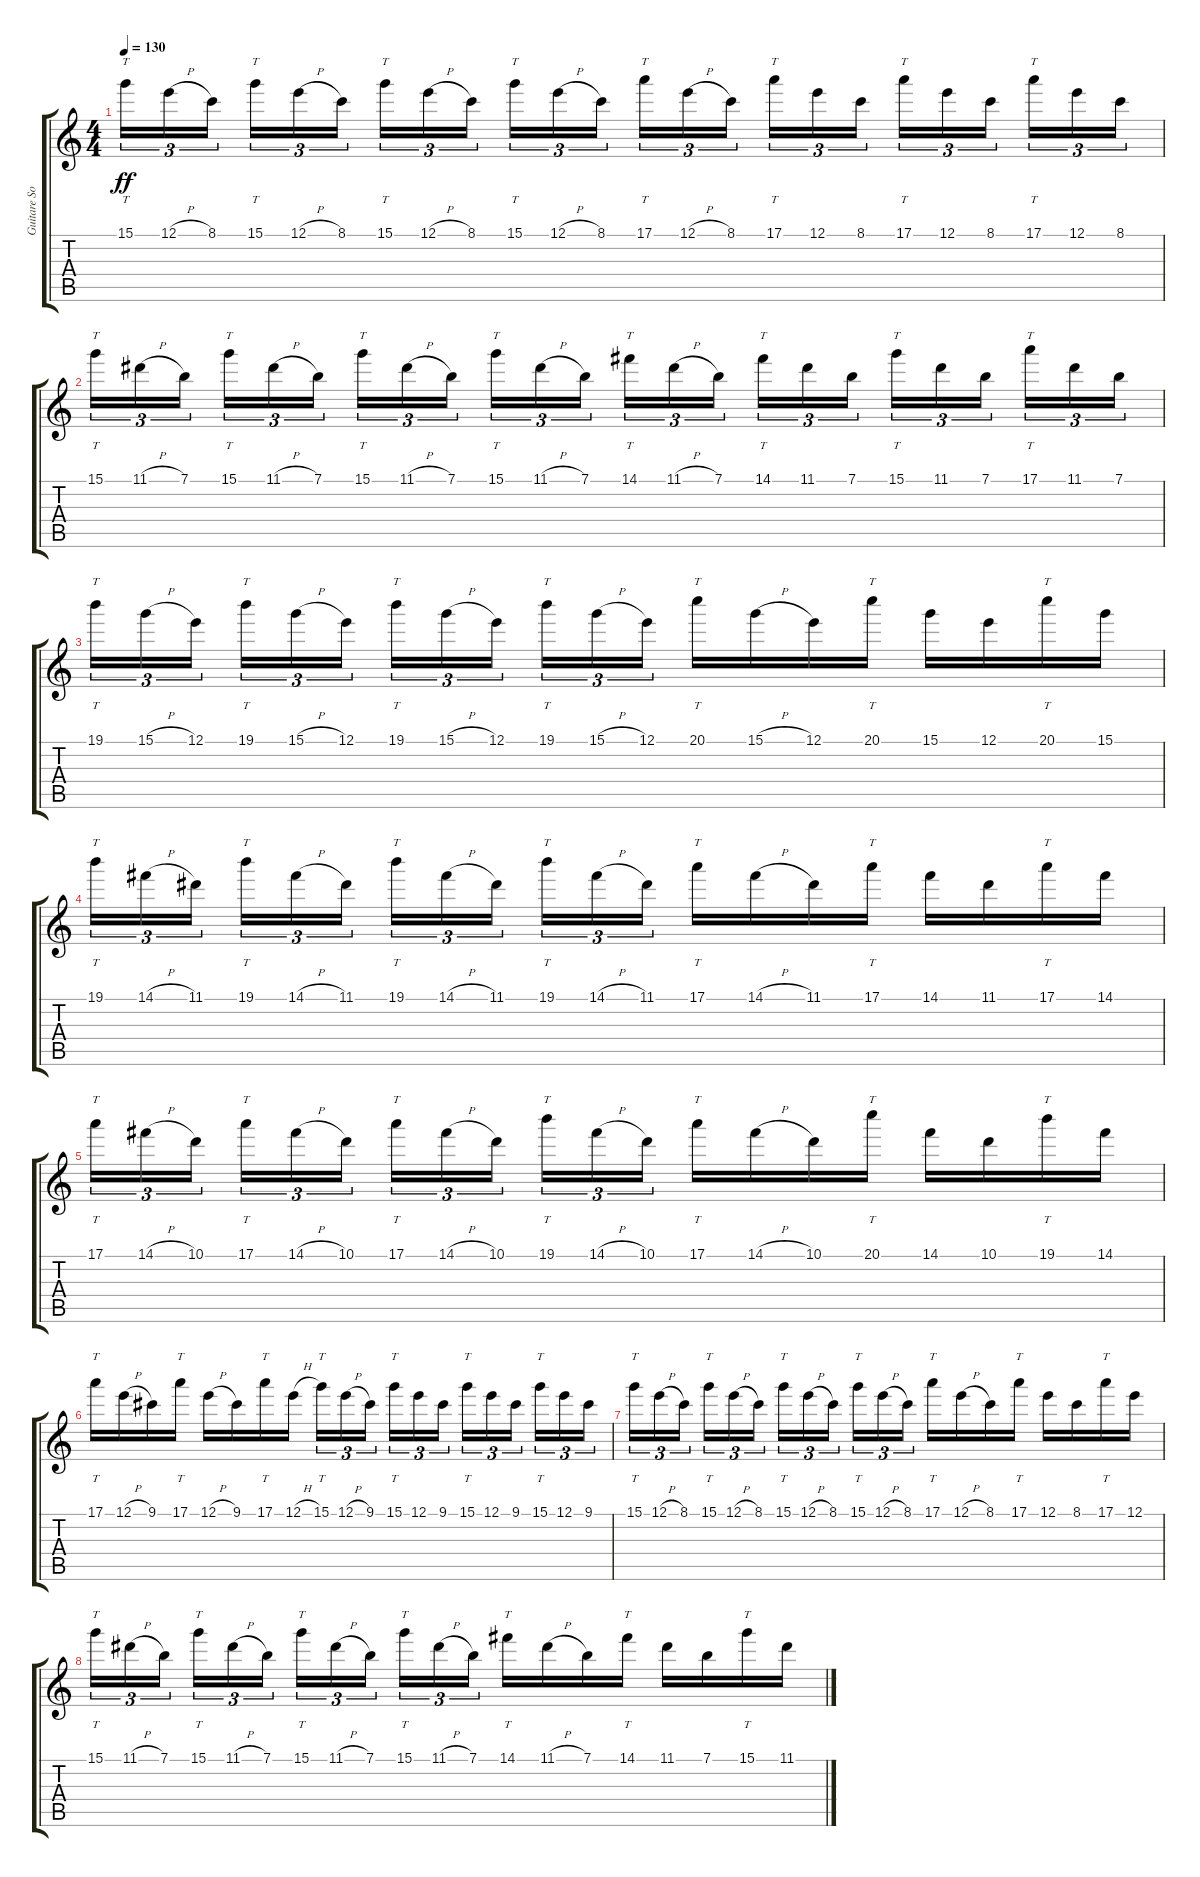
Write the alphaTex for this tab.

\track ("Guitare Solo" "Guitare So") {instrument distortionguitar}
\staff {score tabs}
\tuning (E4 B3 G3 D3 A2 D2) {hide}
\ts (4 4)
\tempo 130
\clef g2
\ks c
15.1.16{tt tu (3 2) dy ff} 12.1{h}.16{tu (3 2)} 8.1.16{tu (3 2)} 15.1.16{tt tu (3 2)} 12.1{h}.16{tu (3 2)} 8.1.16{tu (3 2)} 15.1.16{tt tu (3 2)} 12.1{h}.16{tu (3 2)} 8.1.16{tu (3 2)} 15.1.16{tt tu (3 2)} 12.1{h}.16{tu (3 2)} 8.1.16{tu (3 2)} 17.1.16{tt tu (3 2)} 12.1{h}.16{tu (3 2)} 8.1.16{tu (3 2)} 17.1.16{tt tu (3 2)} 12.1.16{tu (3 2)} 8.1.16{tu (3 2)} 17.1.16{tt tu (3 2)} 12.1.16{tu (3 2)} 8.1.16{tu (3 2)} 17.1.16{tt tu (3 2)} 12.1.16{tu (3 2)} 8.1.16{tu (3 2)} |
15.1.16{tt tu (3 2)} 11.1{h}.16{tu (3 2)} 7.1.16{tu (3 2)} 15.1.16{tt tu (3 2)} 11.1{h}.16{tu (3 2)} 7.1.16{tu (3 2)} 15.1.16{tt tu (3 2)} 11.1{h}.16{tu (3 2)} 7.1.16{tu (3 2)} 15.1.16{tt tu (3 2)} 11.1{h}.16{tu (3 2)} 7.1.16{tu (3 2)} 14.1.16{tt tu (3 2)} 11.1{h}.16{tu (3 2)} 7.1.16{tu (3 2)} 14.1.16{tt tu (3 2)} 11.1.16{tu (3 2)} 7.1.16{tu (3 2)} 15.1.16{tt tu (3 2)} 11.1.16{tu (3 2)} 7.1.16{tu (3 2)} 17.1.16{tt tu (3 2)} 11.1.16{tu (3 2)} 7.1.16{tu (3 2)} |
19.1.16{tt tu (3 2)} 15.1{h}.16{tu (3 2)} 12.1.16{tu (3 2)} 19.1.16{tt tu (3 2)} 15.1{h}.16{tu (3 2)} 12.1.16{tu (3 2)} 19.1.16{tt tu (3 2)} 15.1{h}.16{tu (3 2)} 12.1.16{tu (3 2)} 19.1.16{tt tu (3 2)} 15.1{h}.16{tu (3 2)} 12.1.16{tu (3 2)} 20.1.16{tt} 15.1{h}.16 12.1.16 20.1.16{tt} 15.1.16 12.1.16 20.1.16{tt} 15.1.16 |
19.1.16{tt tu (3 2)} 14.1{h}.16{tu (3 2)} 11.1.16{tu (3 2)} 19.1.16{tt tu (3 2)} 14.1{h}.16{tu (3 2)} 11.1.16{tu (3 2)} 19.1.16{tt tu (3 2)} 14.1{h}.16{tu (3 2)} 11.1.16{tu (3 2)} 19.1.16{tt tu (3 2)} 14.1{h}.16{tu (3 2)} 11.1.16{tu (3 2)} 17.1.16{tt} 14.1{h}.16 11.1.16 17.1.16{tt} 14.1.16 11.1.16 17.1.16{tt} 14.1.16 |
17.1.16{tt tu (3 2)} 14.1{h}.16{tu (3 2)} 10.1.16{tu (3 2)} 17.1.16{tt tu (3 2)} 14.1{h}.16{tu (3 2)} 10.1.16{tu (3 2)} 17.1.16{tt tu (3 2)} 14.1{h}.16{tu (3 2)} 10.1.16{tu (3 2)} 19.1.16{tt tu (3 2)} 14.1{h}.16{tu (3 2)} 10.1.16{tu (3 2)} 17.1.16{tt} 14.1{h}.16 10.1.16 20.1.16{tt} 14.1.16 10.1.16 19.1.16{tt} 14.1.16 |
17.1.16{tt} 12.1{h}.16 9.1.16 17.1.16{tt} 12.1{h}.16 9.1.16 17.1.16{tt} 12.1{h}.16 15.1.16{tt tu (3 2)} 12.1{h}.16{tu (3 2)} 9.1.16{tu (3 2)} 15.1.16{tt tu (3 2)} 12.1.16{tu (3 2)} 9.1.16{tu (3 2)} 15.1.16{tt tu (3 2)} 12.1.16{tu (3 2)} 9.1.16{tu (3 2)} 15.1.16{tt tu (3 2)} 12.1.16{tu (3 2)} 9.1.16{tu (3 2)} |
15.1.16{tt tu (3 2)} 12.1{h}.16{tu (3 2)} 8.1.16{tu (3 2)} 15.1.16{tt tu (3 2)} 12.1{h}.16{tu (3 2)} 8.1.16{tu (3 2)} 15.1.16{tt tu (3 2)} 12.1{h}.16{tu (3 2)} 8.1.16{tu (3 2)} 15.1.16{tt tu (3 2)} 12.1{h}.16{tu (3 2)} 8.1.16{tu (3 2)} 17.1.16{tt} 12.1{h}.16 8.1.16 17.1.16{tt} 12.1.16 8.1.16 17.1.16{tt} 12.1.16 |
15.1.16{tt tu (3 2)} 11.1{h}.16{tu (3 2)} 7.1.16{tu (3 2)} 15.1.16{tt tu (3 2)} 11.1{h}.16{tu (3 2)} 7.1.16{tu (3 2)} 15.1.16{tt tu (3 2)} 11.1{h}.16{tu (3 2)} 7.1.16{tu (3 2)} 15.1.16{tt tu (3 2)} 11.1{h}.16{tu (3 2)} 7.1.16{tu (3 2)} 14.1.16{tt} 11.1{h}.16 7.1.16 14.1.16{tt} 11.1.16 7.1.16 15.1.16{tt} 11.1.16
